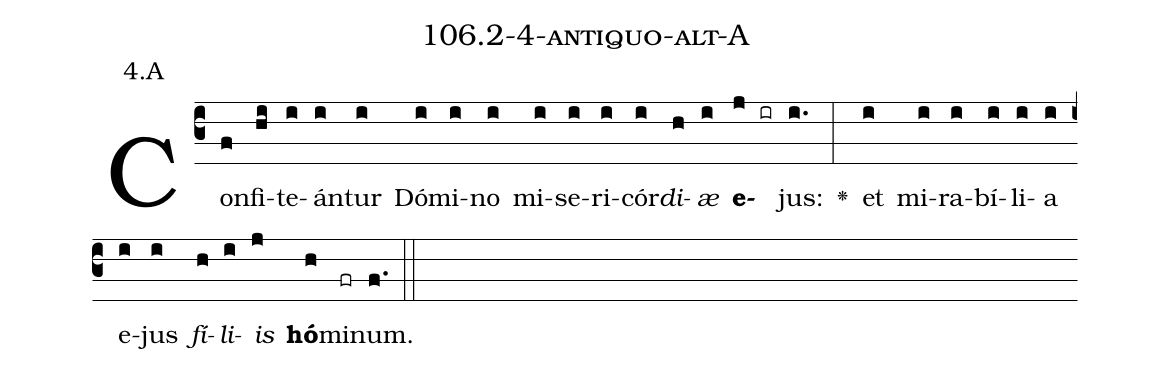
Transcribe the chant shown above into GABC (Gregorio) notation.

name: 106.2-4-antiquo-alt-A;
annotation: 4.A;
%%
(c3)Con(f)fi(hi)te(i)án(i)tur(i) Dó(i)mi(i)no(i) mi(i)se(i)ri(i)cór(i)<i>di</i>(h)<i>æ</i>(i) <b>e</b>(j ir)jus:(i.) <v>\greheightstar</v>(:) et(i) mi(i)ra(i)bí(i)li(i)a(i) e(i)jus(i) <i>fí</i>(h)<i>li</i>(i)<i>is</i>(j) <b>hó</b>(h)mi(fr)num.(f.) (::)


%E(i) u(h) o(i) u(j) a(h) e.(f.) (::)
